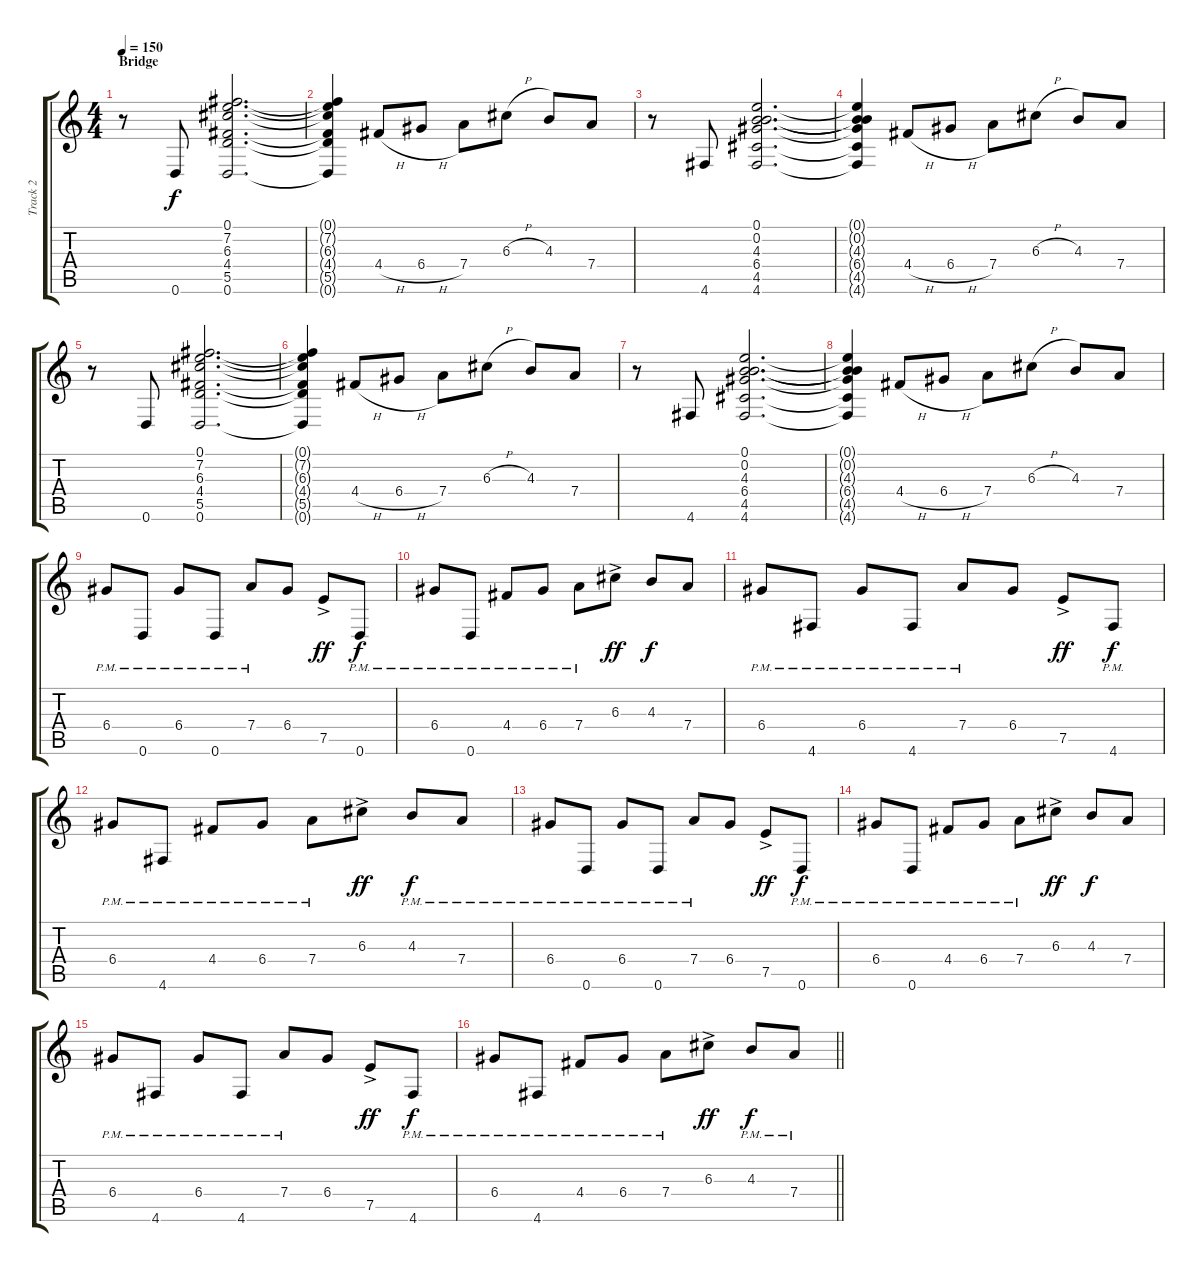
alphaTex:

\track ("Track 2" "Track 2") {instrument electricguitarclean}
\staff {score tabs}
\tuning (E4 B3 G3 D3 A2 D2) {hide}
\ts (4 4)
\section ("" "Bridge")
\tempo 150
\clef g2
\ks c
r.8{dy f instrument electricguitarclean} 0.6.8 (0.1 7.2 6.3 4.4 5.5 0.6).2{d} |
(0.1{t} 7.2{t} 6.3{t} 4.4{t} 5.5{t} 0.6{t}).4 4.4{h}.8 6.4{h}.8 7.4.8 6.3{h}.8 4.3.8 7.4.8 |
r.8 4.6.8 (0.1 0.2 4.3 6.4 4.5 4.6).2{d} |
(0.1{t} 0.2{t} 4.3{t} 6.4{t} 4.5{t} 4.6{t}).4 4.4{h}.8 6.4{h}.8 7.4.8 6.3{h}.8 4.3.8 7.4.8 |
r.8{instrument electricguitarclean} 0.6.8 (0.1 7.2 6.3 4.4 5.5 0.6).2{d} |
(0.1{t} 7.2{t} 6.3{t} 4.4{t} 5.5{t} 0.6{t}).4 4.4{h}.8 6.4{h}.8 7.4.8 6.3{h}.8 4.3.8 7.4.8 |
r.8 4.6.8 (0.1 0.2 4.3 6.4 4.5 4.6).2{d} |
(0.1{t} 0.2{t} 4.3{t} 6.4{t} 4.5{t} 4.6{t}).4 4.4{h}.8 6.4{h}.8 7.4.8 6.3{h}.8 4.3.8 7.4.8 |
6.4{pm}.8 0.6{pm}.8 6.4{pm}.8 0.6{pm}.8 7.4{pm}.8 6.4.8 7.5{ac}.8{dy ff} 0.6{pm}.8{dy f} |
6.4{pm}.8 0.6{pm}.8 4.4{pm}.8 6.4{pm}.8 7.4{pm}.8 6.3{ac}.8{dy ff} 4.3.8{dy f} 7.4.8 |
6.4{pm}.8 4.6{pm}.8 6.4{pm}.8 4.6{pm}.8 7.4{pm}.8 6.4.8 7.5{ac}.8{dy ff} 4.6{pm}.8{dy f} |
6.4{pm}.8 4.6{pm}.8 4.4{pm}.8 6.4{pm}.8 7.4{pm}.8 6.3{ac}.8{dy ff} 4.3{pm}.8{dy f} 7.4{pm}.8 |
6.4{pm}.8 0.6{pm}.8 6.4{pm}.8 0.6{pm}.8 7.4{pm}.8 6.4.8 7.5{ac}.8{dy ff} 0.6{pm}.8{dy f} |
6.4{pm}.8 0.6{pm}.8 4.4{pm}.8 6.4{pm}.8 7.4{pm}.8 6.3{ac}.8{dy ff} 4.3.8{dy f} 7.4.8 |
6.4{pm}.8 4.6{pm}.8 6.4{pm}.8 4.6{pm}.8 7.4{pm}.8 6.4.8 7.5{ac}.8{dy ff} 4.6{pm}.8{dy f} |
\barLineRight lightlight
6.4{pm}.8 4.6{pm}.8 4.4{pm}.8 6.4{pm}.8 7.4{pm}.8 6.3{ac}.8{dy ff} 4.3{pm}.8{dy f} 7.4{pm}.8
